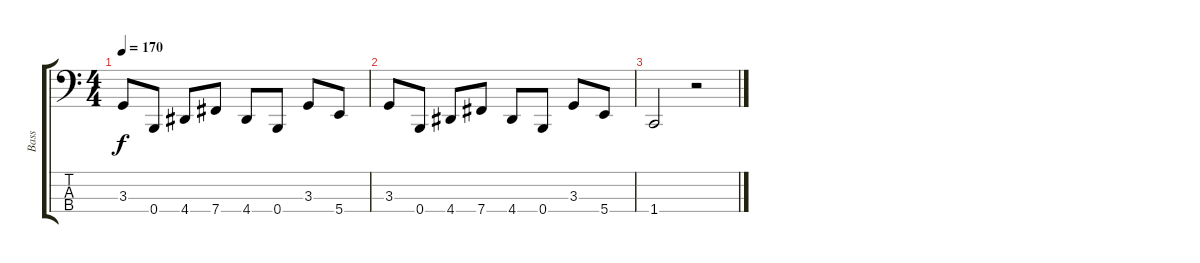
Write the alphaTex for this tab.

\track ("Bass" "Bass") {instrument electricbasspick}
\staff {score tabs}
\tuning (D2 A1 E1 B0) {hide}
\ts (4 4)
\tempo 170
\clef f4
\ks c
3.3.8{dy f} 0.4.8 4.4.8 7.4.8 4.4.8 0.4.8 3.3.8 5.4.8 |
3.3.8 0.4.8 4.4.8 7.4.8 4.4.8 0.4.8 3.3.8 5.4.8 |
1.4.2 r.2
